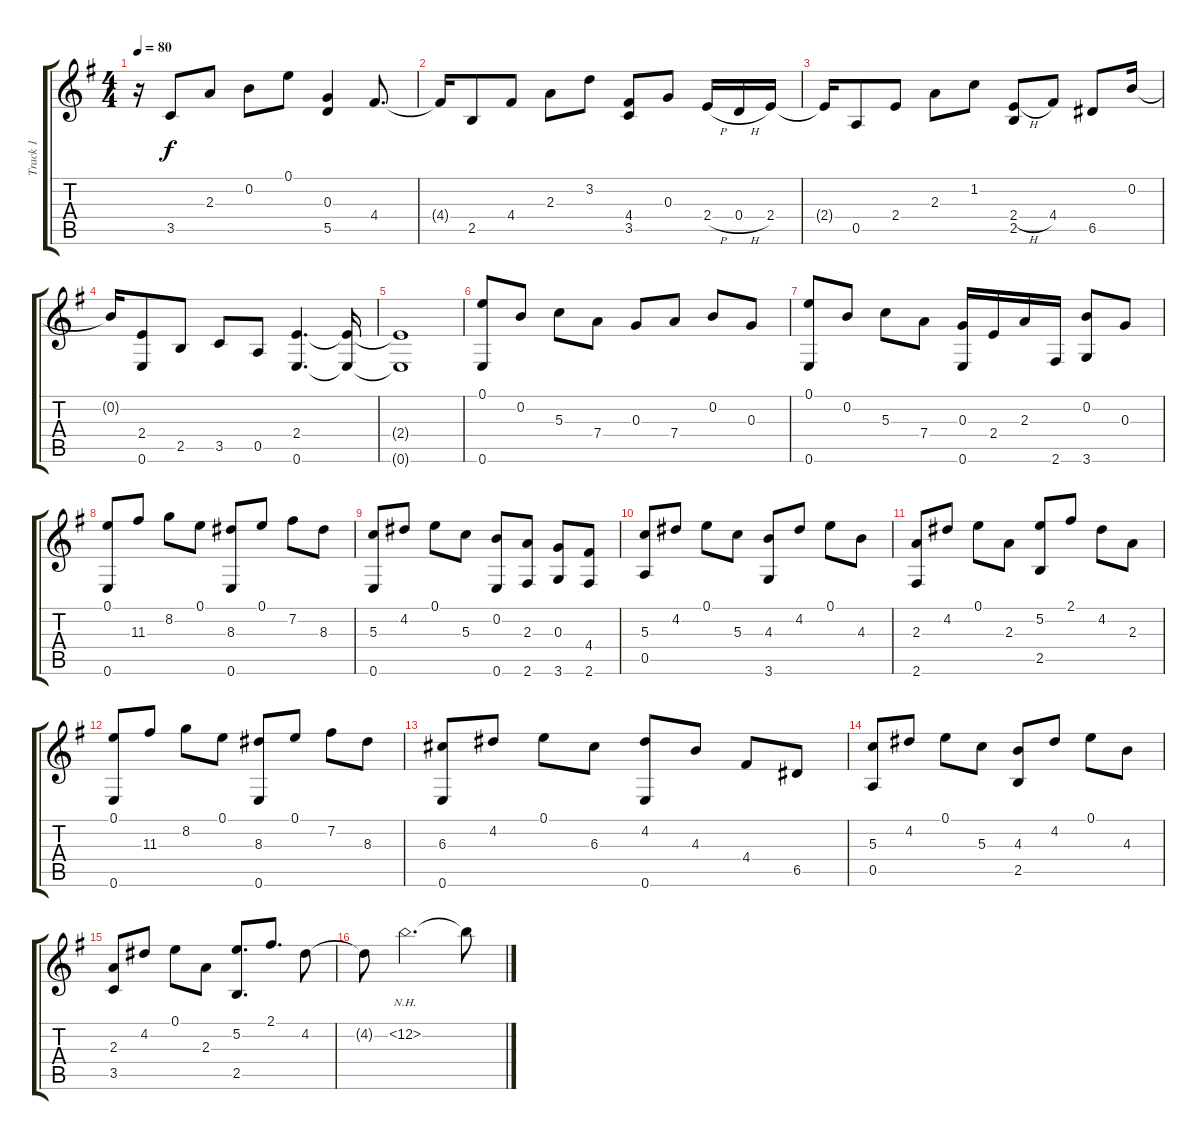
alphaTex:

\track ("Track 1" "Track 1") {instrument acousticguitarsteel}
\staff {score tabs}
\tuning (E4 B3 G3 D3 A2 E2) {hide}
\ts (4 4)
\tempo 80
\clef g2
\ks eminor
r.16{dy f} 3.5.8 2.3.8 0.2.8 0.1.8 (0.3 5.5).4 4.4.8{d} |
4.4{t}.16 2.5.8 4.4.8 2.3.8 3.2.8 (4.4 3.5).8 0.3.8 2.4{h}.16 0.4{h}.16 2.4.16 |
2.4{t}.16 0.5.8 2.4.8 2.3.8 1.2.8 (2.4{h} 2.5).8 4.4.8 6.5.8 0.2.16 |
0.2{t}.16 (2.4 0.6).8 2.5.8 3.5.8 0.5.8 (2.4 0.6).4{d} (2.4{t} 0.6{t}).16 |
(2.4{t} 0.6{t}).1 |
(0.1 0.6).8 0.2.8 5.3.8 7.4.8 0.3.8 7.4.8 0.2.8 0.3.8 |
(0.1 0.6).8 0.2.8 5.3.8 7.4.8 (0.3 0.6).16 2.4.16 2.3.16 2.6.16 (0.2 3.6).8 0.3.8 |
(0.1 0.6).8 11.3.8 8.2.8 0.1.8 (8.3 0.6).8 0.1.8 7.2.8 8.3.8 |
(5.3 0.6).8 4.2.8 0.1.8 5.3.8 (0.2 0.6).8 (2.3 2.6).8 (0.3 3.6).8 (4.4 2.6).8 |
(5.3 0.5).8 4.2.8 0.1.8 5.3.8 (4.3 3.6).8 4.2.8 0.1.8 4.3.8 |
(2.3 2.6).8 4.2.8 0.1.8 2.3.8 (5.2 2.5).8 2.1.8 4.2.8 2.3.8 |
(0.1 0.6).8 11.3.8 8.2.8 0.1.8 (8.3 0.6).8 0.1.8 7.2.8 8.3.8 |
(6.3 0.6).8 4.2.8 0.1.8 6.3.8 (4.2 0.6).8 4.3.8 4.4.8 6.5.8 |
(5.3 0.5).8 4.2.8 0.1.8 5.3.8 (4.3 2.5).8 4.2.8 0.1.8 4.3.8 |
(2.3 3.5).8 4.2.8 0.1.8 2.3.8 (5.2 2.5).8{d} 2.1.8{d} 4.2.8 |
4.2{t}.8 12.2{nh}.2{d} 12.2{t}.8
